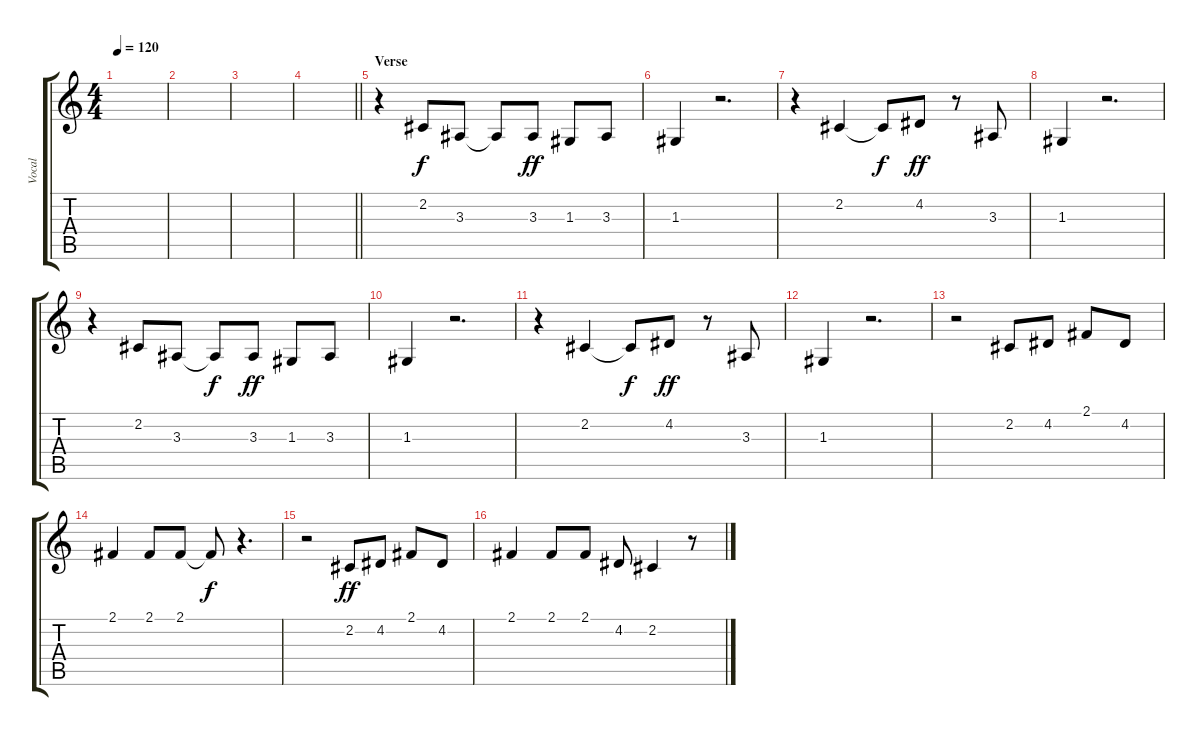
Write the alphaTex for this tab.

\track ("Vocal" "Vocal") {instrument lead6voice}
\staff {score tabs}
\tuning (E4 B3 G3 D3 A2 E2) {hide}
\ts (4 4)
\tempo 120
\clef g2
\ks c
|
|
|
\barLineRight lightlight
|
\section ("" "Verse")
r.4 2.2.8 3.3.8 3.3{t}.8{dy f} 3.3.8{dy ff} 1.3.8 3.3.8 |
1.3.4 r.2{d} |
r.4 2.2.4 2.2{t}.8{dy f} 4.2.8{dy ff} r.8 3.3.8 |
1.3.4 r.2{d} |
r.4 2.2.8 3.3.8 3.3{t}.8{dy f} 3.3.8{dy ff} 1.3.8 3.3.8 |
1.3.4 r.2{d} |
r.4 2.2.4 2.2{t}.8{dy f} 4.2.8{dy ff} r.8 3.3.8 |
1.3.4 r.2{d} |
r.2 2.2.8 4.2.8 2.1.8 4.2.8 |
2.1.4 2.1.8 2.1.8 2.1{t}.8{dy f} r.4{d} |
r.2 2.2.8{dy ff} 4.2.8 2.1.8 4.2.8 |
2.1.4 2.1.8 2.1.8 4.2.8 2.2.4 r.8
